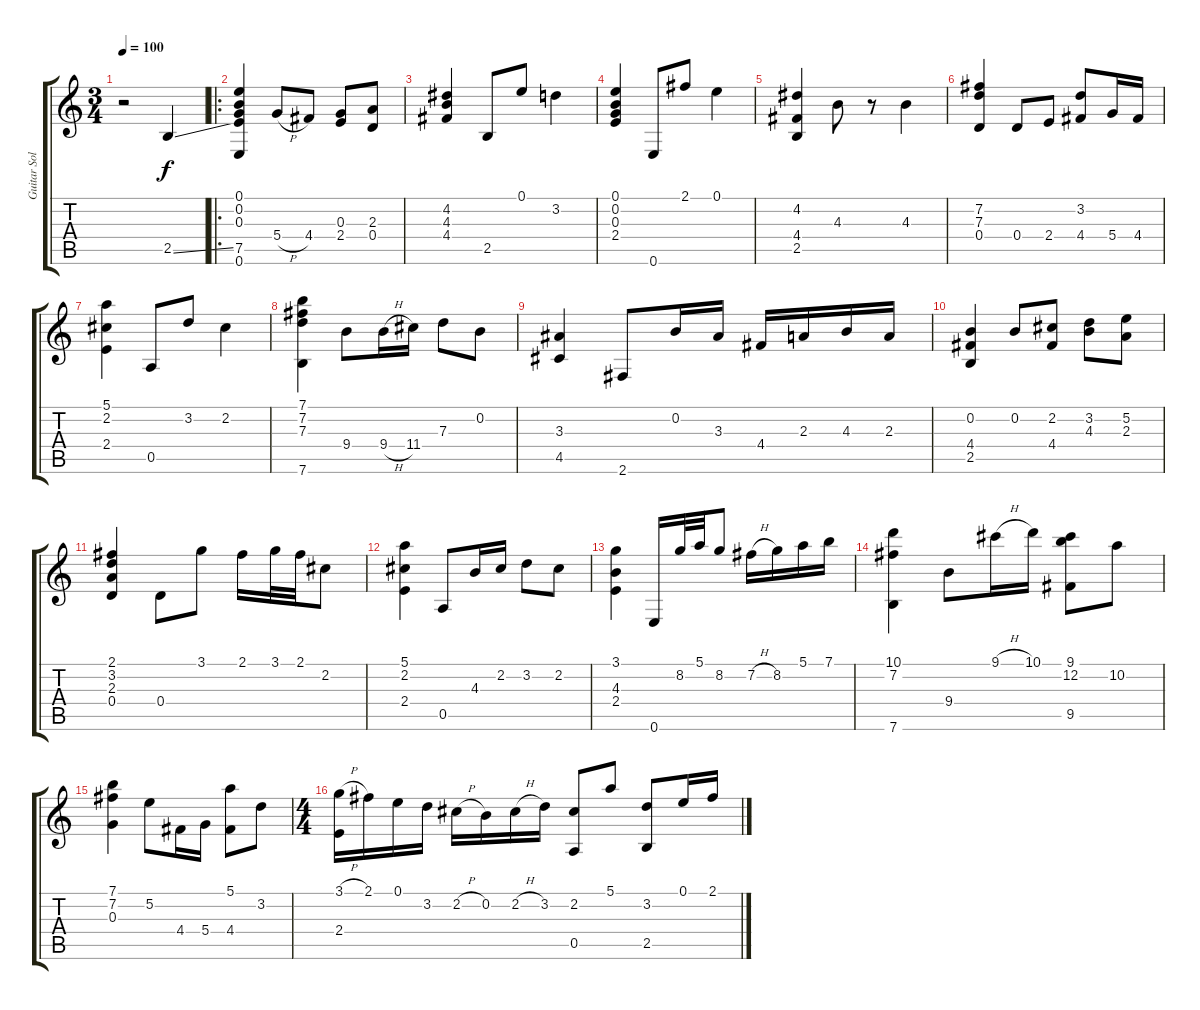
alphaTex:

\track ("Guitar Solo" "Guitar Sol") {instrument acousticguitarsteel}
\staff {score tabs}
\tuning (E4 B3 G3 D3 A2 E2) {hide}
\ts (3 4)
\tempo 100
\clef g2
\ks c
r.2{dy f instrument acousticguitarsteel} 2.5{ss}.4 |
\ro
(0.1 0.2 0.3 7.5 0.6).4 5.4{h}.8 4.4.8 (0.3 2.4).8 (2.3 0.4).8 |
(4.2 4.3 4.4).4 2.5.8 0.1.8 3.2.4 |
(0.1 0.2 0.3 2.4).4 0.6.8 2.1.8 0.1.4 |
(4.2 4.4 2.5).4 4.3.8 r.8 4.3.4 |
(7.2 7.3 0.4).4 0.4.8 2.4.8 (3.2 4.4).8 5.4.16 4.4.16 |
(5.1 2.2 2.4).4 0.5.8 3.2.8 2.2.4 |
(7.1 7.2 7.3 7.6).4 9.4.8 9.4{h}.16 11.4.16 7.3.8 0.2.8 |
(3.3 4.5).4 2.6.8 0.2.16 3.3.16 4.4.16 2.3.16 4.3.16 2.3.16 |
(0.2 4.4 2.5).4 0.2.8 (2.2 4.4).8 (3.2 4.3).8 (5.2 2.3).8 |
(2.1 3.2 2.3 0.4).4 0.4.8 3.1.8 2.1.16 3.1.32 2.1.32 2.2.8 |
(5.1 2.2 2.4).4 0.5.8 4.3.16 2.2.16 3.2.8 2.2.8 |
(3.1 4.3 2.4).4 0.6.16 8.2.32 5.1.32 8.2.8 7.2{h}.16 8.2.16 5.1.16 7.1.16 |
(10.1 7.2 7.6).4 9.4.8 9.1{h}.16 10.1.16 (9.1 12.2 9.5).8 10.2.8 |
(7.1 7.2 0.3).4 5.2.8 4.4.16 5.4.16 (5.1 4.4).8 3.2.8 |
\ts (4 4)
(3.1{h} 2.4).16 2.1.16 0.1.16 3.2.16 2.2{h}.16 0.2.16 2.2{h}.16 3.2.16 (2.2 0.5).8 5.1.8 (3.2 2.5).8 0.1.16 2.1.16
